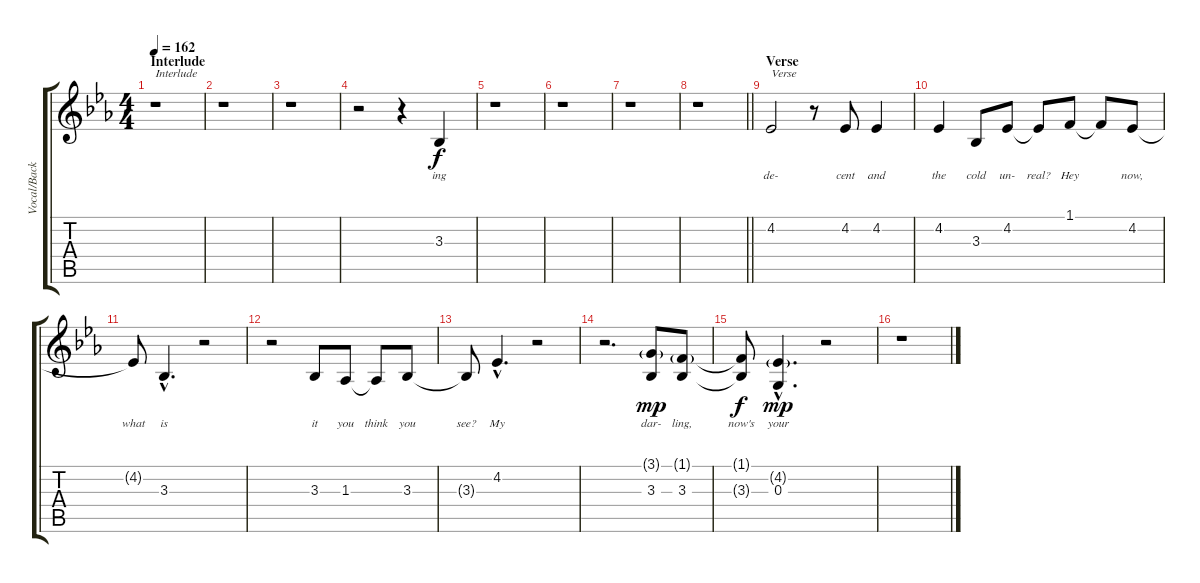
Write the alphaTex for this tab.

\track ("Vocal/Background Vocal" "Vocal/Back") {instrument lead1square}
\staff {score tabs}
\tuning (E4 B3 G3 D3 A2 E2) {hide}
\ts (4 4)
\section ("" "Interlude")
\tempo 162
\clef g2
\ks eb
r.1{txt "Interlude" dy f} |
r.1 |
r.1 |
r.2 r.4 3.3.4{lyrics (0 "ing") lyrics (1 "") lyrics (2 "") lyrics (3 "") lyrics (4 "")} |
r.1 |
r.1 |
r.1 |
\barLineRight lightlight
r.1 |
\section ("" "Verse")
4.2.2{txt "Verse" lyrics (0 "de-") lyrics (1 "") lyrics (2 "") lyrics (3 "") lyrics (4 "")} r.8 4.2.8{lyrics (0 "cent") lyrics (1 "") lyrics (2 "") lyrics (3 "") lyrics (4 "")} 4.2.4{lyrics (0 "and") lyrics (1 "") lyrics (2 "") lyrics (3 "") lyrics (4 "")} |
4.2.4{lyrics (0 "the") lyrics (1 "") lyrics (2 "") lyrics (3 "") lyrics (4 "")} 3.3.8{lyrics (0 "cold") lyrics (1 "") lyrics (2 "") lyrics (3 "") lyrics (4 "")} 4.2.8{lyrics (0 "un-") lyrics (1 "") lyrics (2 "") lyrics (3 "") lyrics (4 "")} 4.2{t}.8{lyrics (0 "real?") lyrics (1 "") lyrics (2 "") lyrics (3 "") lyrics (4 "")} 1.1.8{lyrics (0 "Hey") lyrics (1 "") lyrics (2 "") lyrics (3 "") lyrics (4 "")} 1.1{t}.8{lyrics (0 "") lyrics (1 "") lyrics (2 "") lyrics (3 "") lyrics (4 "")} 4.2.8{lyrics (0 "now,") lyrics (1 "") lyrics (2 "") lyrics (3 "") lyrics (4 "")} |
4.2{t}.8{lyrics (0 "what") lyrics (1 "") lyrics (2 "") lyrics (3 "") lyrics (4 "")} 3.3{hac}.4{d lyrics (0 "is") lyrics (1 "") lyrics (2 "") lyrics (3 "") lyrics (4 "")} r.2 |
r.2 3.3.8{lyrics (0 "it") lyrics (1 "") lyrics (2 "") lyrics (3 "") lyrics (4 "")} 1.3.8{lyrics (0 "you") lyrics (1 "") lyrics (2 "") lyrics (3 "") lyrics (4 "")} 1.3{t}.8{lyrics (0 "think") lyrics (1 "") lyrics (2 "") lyrics (3 "") lyrics (4 "")} 3.3.8{lyrics (0 "you") lyrics (1 "") lyrics (2 "") lyrics (3 "") lyrics (4 "")} |
3.3{t}.8{lyrics (0 "see?") lyrics (1 "") lyrics (2 "") lyrics (3 "") lyrics (4 "")} 4.2{hac}.4{d lyrics (0 "My") lyrics (1 "") lyrics (2 "") lyrics (3 "") lyrics (4 "")} r.2 |
r.2{d} (3.1{g} 3.3).8{lyrics (0 "dar-") lyrics (1 "") lyrics (2 "") lyrics (3 "") lyrics (4 "") dy mp} (1.1{g} 3.3).8{lyrics (0 "ling,") lyrics (1 "") lyrics (2 "") lyrics (3 "") lyrics (4 "")} |
(1.1{t} 3.3{t}).8{lyrics (0 "now's") lyrics (1 "") lyrics (2 "") lyrics (3 "") lyrics (4 "") dy f} (4.2{g hac} 0.3{hac}).4{d lyrics (0 "your") lyrics (1 "") lyrics (2 "") lyrics (3 "") lyrics (4 "") dy mp} r.2 |
r.1
